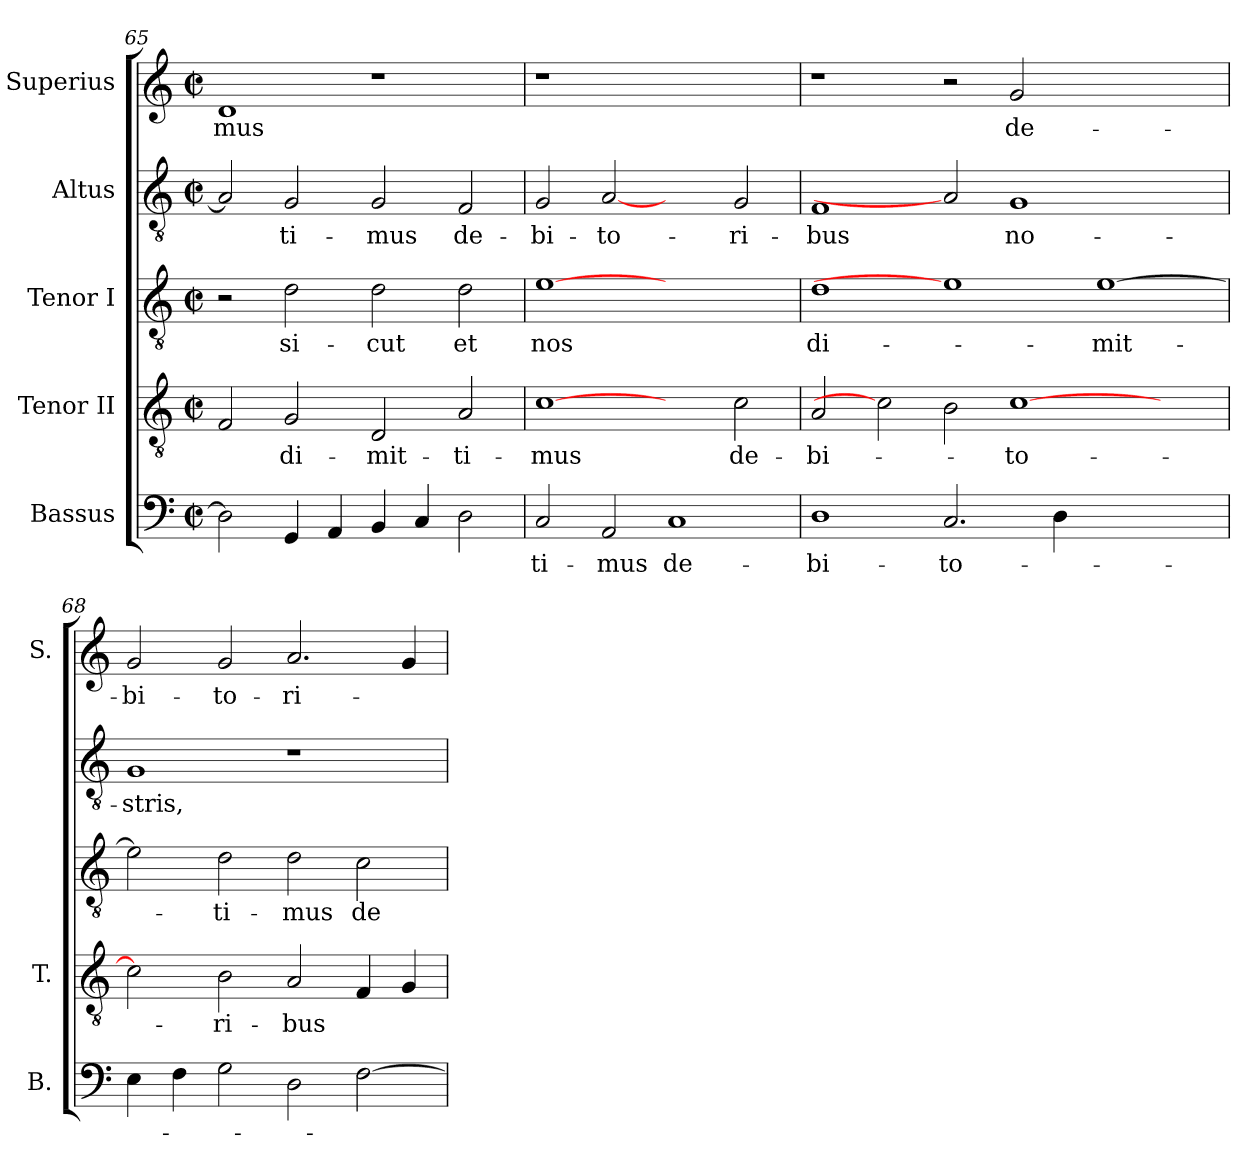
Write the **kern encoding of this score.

**kern	**text	**kern	**text	**kern	**text	**kern	**text	**kern	**text
*part5	*part5	*part4	*part4	*part3	*part3	*part2	*part2	*part1	*part1
*staff5	*staff5	*staff4	*staff4	*staff3	*staff3	*staff2	*staff2	*staff1	*staff1
*I"Bassus	*	*I"Tenor II	*	*I"Tenor I	*	*I"Altus	*	*I"Superius	*
*I'B.	*	*I'T.	*	*	*	*	*	*I'S.	*
*clefF4	*	*clefGv2	*	*clefGv2	*	*clefGv2	*	*clefG2	*
*	*	*ITrd7c12	*	*ITrd7c12	*	*ITrd7c12	*	*	*
*k[]	*	*k[]	*	*k[]	*	*k[]	*	*k[]	*
*C:	*	*C:	*	*C:	*	*C:	*	*C:	*
*M2/2	*	*M2/2	*	*M2/2	*	*M2/2	*	*M2/2	*
*met(c|)	*	*met(c|)	*	*met(c|)	*	*met(c|)	*	*met(c|)	*
=65	=65	=65	=65	=65	=65	=65	=65	=65	=65
!	!	!	!	!	!	!	!	!	!LO:LY:b:color=#000000
2Di\]	.	2FFi/	.	2r	.	2AAi/]	.	1di	-mus
!	!	!	!LO:LY:b:color=#000000	!	!	!	!	!	!
!	!	!	!	!	!LO:LY:b:color=#000000	!	!	!	!
!	!	!	!	!	!	!	!LO:LY:b:color=#000000	!	!
4GGi/	.	2GGi/	di-	2Di\	si-	2GGi/	-ti-	.	.
4AAi/	.	.	.	.	.	.	.	.	.
!	!	!	!LO:LY:b:color=#000000	!	!	!	!	!	!
!	!	!	!	!	!LO:LY:b:color=#000000	!	!	!	!
!	!	!	!	!	!	!	!LO:LY:b:color=#000000	!	!
4BBi/	.	2DDi/	-mit-	2Di\	-cut	2GGi/	-mus	1r	.
4Ci/	.	.	.	.	.	.	.	.	.
!	!	!	!LO:LY:b:color=#000000	!	!	!	!	!	!
!	!	!	!	!	!LO:LY:b:color=#000000	!	!	!	!
!	!	!	!	!	!	!	!LO:LY:b:color=#000000	!	!
2Di\	.	2AAi/	-ti-	2Di\	et	2FFi/	de-	.	.
=66	=66	=66	=66	=66	=66	=66	=66	=66	=66
!	!LO:LY:b:color=#000000	!	!	!	!	!	!	!	!
!	!	!	!LO:LY:b:color=#000000	!	!	!	!	!	!
!	!	!	!	!	!LO:LY:b:color=#000000	!	!	!	!
!	!	!	!	!	!	!	!LO:LY:b:color=#000000	!LO:N:vis=1	!
2Ci/	ti-	[1Ci	-mus	[1Ei	nos	2GGi/	-bi-	1r	.
!	!LO:LY:b:color=#000000	!	!	!	!	!	!	!	!
!	!	!	!	!	!	!	!LO:LY:b:color=#000000	!	!
2AAi/	-mus	.	.	.	.	[2AAi	-to-	.	.
!	!LO:LY:b:color=#000000	!	!	!	!	!	!	!	!
1Ci	de-	2ryy	.	1ryy	.	2ryy	.	1ryy	.
!	!	!	!LO:LY:b:color=#000000	!	!	!	!	!	!
!	!	!	!	!	!	!	!LO:LY:b:color=#000000	!	!
.	.	2Ci\	de-	.	.	2GGi/	-ri-	.	.
=67	=67	=67	=67	=67	=67	=67	=67	=67	=67
!	!LO:LY:b:color=#000000	!	!	!	!	!	!	!	!
!	!	!	!LO:LY:b:color=#000000	!	!	!	!	!	!
!	!	!	!	!	!LO:LY:b:color=#000000	!	!	!	!
!	!	!	!	!	!	!	!LO:LY:b:color=#000000	!	!
1Di	-bi-	2AAi/	-bi-	1Di	di-	1FFi	-bus	1r	.
.	.	2Ci]	.	.	.	.	.	.	.
!	!LO:LY:b:color=#000000	!	!	!	!	!	!	!	!
2.Ci/	-to-	2BBi\	.	1Ei]	.	2AAi]	.	2r	.
!	!	!	!LO:LY:b:color=#000000	!	!	!	!	!	!
!	!	!	!	!	!	!	!LO:LY:b:color=#000000	!	!
!	!	!	!	!	!	!	!	!	!LO:LY:b:color=#000000
.	.	[>1Ci	-to-	.	.	1GGi	no-	2gi/	de-
4Di\	.	.	.	.	.	.	.	.	.
!	!	!	!	!	!LO:LY:b:color=#000000	!	!	!	!
1ryy	.	.	.	[>1Ei	-mit-	.	.	1ryy	.
.	.	2ryy	.	.	.	2ryy	.	.	.
=68	=68	=68	=68	=68	=68	=68	=68	=68	=68
!	!	!	!	!	!	!	!LO:LY:b:color=#000000	!	!
!	!	!	!	!	!	!	!	!	!LO:LY:b:color=#000000
4Ei\	.	2Ci\]	.	2Ei\]	.	1GGi	-stris,	2gi/	-bi-
4Fi\	.	.	.	.	.	.	.	.	.
!	!	!	!LO:LY:b:color=#000000	!	!	!	!	!	!
!	!	!	!	!	!LO:LY:b:color=#000000	!	!	!	!
!	!	!	!	!	!	!	!	!	!LO:LY:b:color=#000000
2Gi\	.	2BBi\	-ri-	2Di\	-ti-	.	.	2gi/	-to-
!	!	!	!LO:LY:b:color=#000000	!	!	!	!	!	!
!	!	!	!	!	!LO:LY:b:color=#000000	!	!	!	!
!	!	!	!	!	!	!	!	!	!LO:LY:b:color=#000000
2Di\	.	2AAi/	-bus	2Di\	-mus	1r	.	2.ai/	-ri-
!	!	!	!	!	!LO:LY:b:color=#000000	!	!	!	!
[>2Fi\	.	4FFi/	.	2Ci\	de-	.	.	.	.
.	.	4GGi/	.	.	.	.	.	4gi/	.
=	=	=	=	=	=	=	=	=	=
*-	*-	*-	*-	*-	*-	*-	*-	*-	*-
